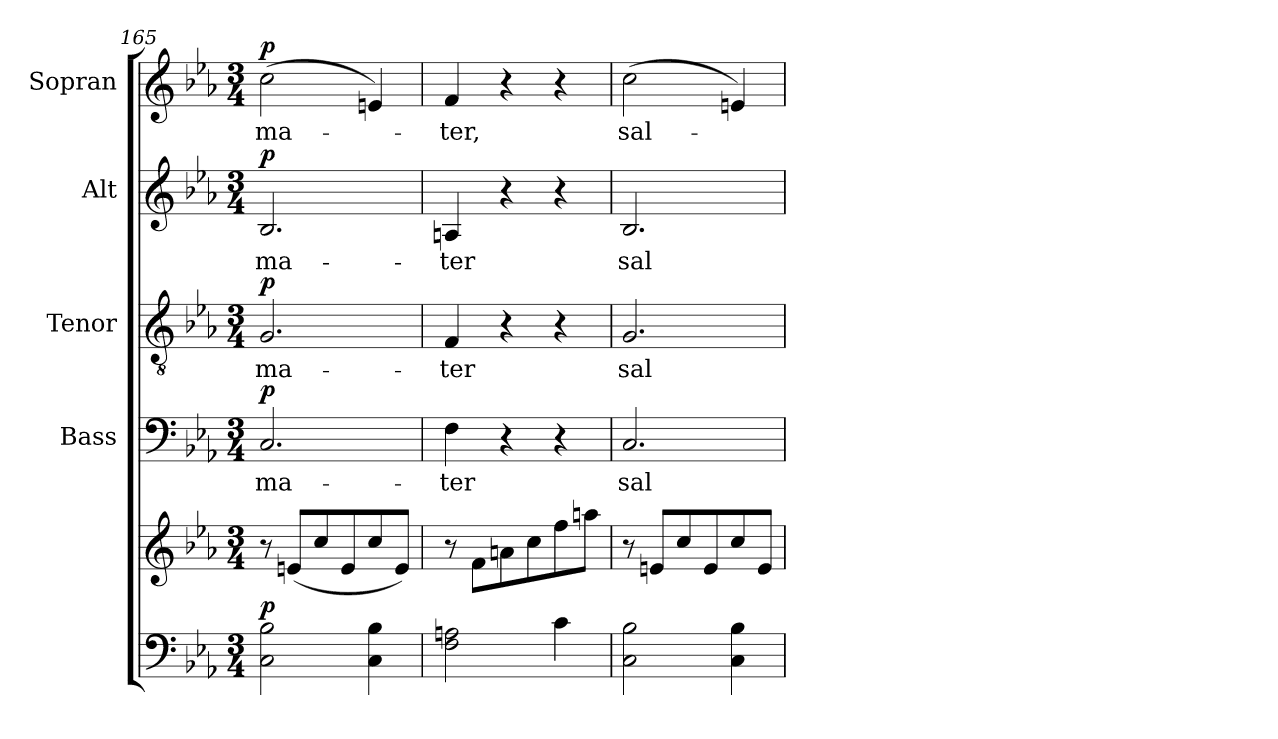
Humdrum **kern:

**kern	**kern	**dynam	**kern	**text	**dynam	**kern	**text	**dynam	**kern	**text	**dynam	**kern	**text	**dynam
*part5	*part5	*part5	*part4	*part4	*part4	*part3	*part3	*part3	*part2	*part2	*part2	*part1	*part1	*part1
*staff6	*staff5	*staff5/6	*staff4	*staff4	*staff4	*staff3	*staff3	*staff3	*staff2	*staff2	*staff2	*staff1	*staff1	*staff1
*	*	*	*I"Bass	*	*	*I"Tenor	*	*	*I"Alt	*	*	*I"Sopran	*	*
*	*	*	*I'B.	*	*	*I'T.	*	*	*I'A.	*	*	*I'S.	*	*
*clefF4	*clefG2	*	*clefF4	*	*	*clefGv2	*	*	*clefG2	*	*	*clefG2	*	*
*k[b-e-a-]	*k[b-e-a-]	*	*k[b-e-a-]	*	*	*k[b-e-a-]	*	*	*k[b-e-a-]	*	*	*k[b-e-a-]	*	*
*E-:	*E-:	*	*E-:	*	*	*E-:	*	*	*E-:	*	*	*E-:	*	*
*M3/4	*M3/4	*	*M3/4	*	*	*M3/4	*	*	*M3/4	*	*	*M3/4	*	*
=165	=165	=165	=165	=165	=165	=165	=165	=165	=165	=165	=165	=165	=165	=165
!	!	!LO:DY:a=2	!	!LO:LY:b	!LO:DY:a	!	!LO:LY:b	!LO:DY:a	!	!LO:LY:b	!LO:DY:a	!	!LO:LY:b	!LO:DY:a
2C\ 2B-\	8r	p	2.C/	ma-	p	2.G/	ma-	p	2.B-/	ma-	p	(>2cc\	ma-	p
.	(<8en/L	.	.	.	.	.	.	.	.	.	.	.	.	.
.	8cc/	.	.	.	.	.	.	.	.	.	.	.	.	.
.	8e/	.	.	.	.	.	.	.	.	.	.	.	.	.
4C\ 4B-\	8cc/	.	.	.	.	.	.	.	.	.	.	4en/)	.	.
.	8e/J)	.	.	.	.	.	.	.	.	.	.	.	.	.
=166	=166	=166	=166	=166	=166	=166	=166	=166	=166	=166	=166	=166	=166	=166
!	!	!	!	!LO:LY:b	!	!	!LO:LY:b	!	!	!LO:LY:b	!	!	!LO:LY:b	!
2F\ 2An\	8r	.	4F\	-ter	.	4F/	-ter	.	4An/	-ter	.	4f/	-ter,	.
.	8f\L	.	.	.	.	.	.	.	.	.	.	.	.	.
.	8an\	.	4r	.	.	4r	.	.	4r	.	.	4r	.	.
.	8cc\	.	.	.	.	.	.	.	.	.	.	.	.	.
4c\	8ff\	.	4r	.	.	4r	.	.	4r	.	.	4r	.	.
.	8aan\J	.	.	.	.	.	.	.	.	.	.	.	.	.
!!LO:PB:g=z
=167	=167	=167	=167	=167	=167	=167	=167	=167	=167	=167	=167	=167	=167	=167
!	!	!	!	!LO:LY:b	!	!	!LO:LY:b	!	!	!LO:LY:b	!	!	!LO:LY:b	!
2C\ 2B-\	8r	.	2.C/	sal-	.	2.G/	sal-	.	2.B-/	sal-	.	(>2cc\	sal-	.
.	8en/L	.	.	.	.	.	.	.	.	.	.	.	.	.
.	8cc/	.	.	.	.	.	.	.	.	.	.	.	.	.
.	8e/	.	.	.	.	.	.	.	.	.	.	.	.	.
4C\ 4B-\	8cc/	.	.	.	.	.	.	.	.	.	.	4en/)	.	.
.	8e/J	.	.	.	.	.	.	.	.	.	.	.	.	.
=	=	=	=	=	=	=	=	=	=	=	=	=	=	=
*-	*-	*-	*-	*-	*-	*-	*-	*-	*-	*-	*-	*-	*-	*-
